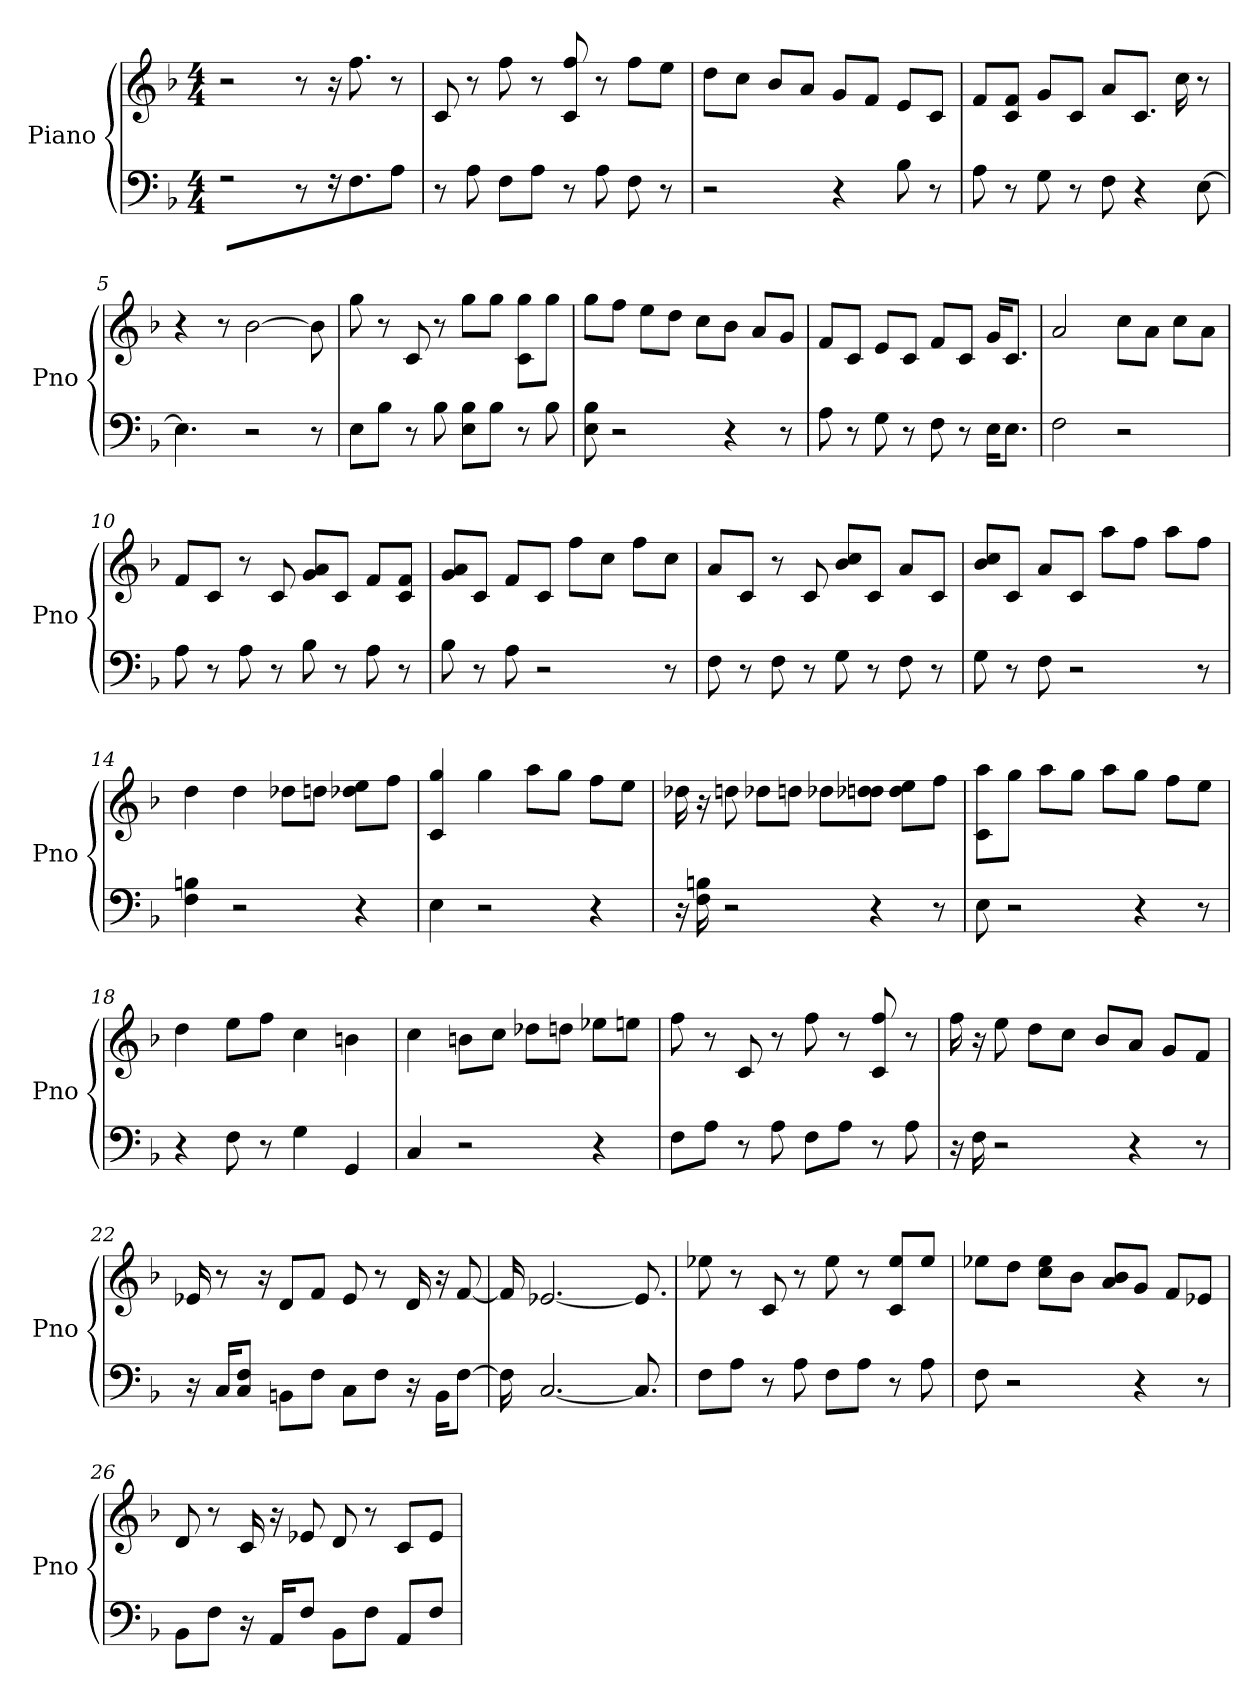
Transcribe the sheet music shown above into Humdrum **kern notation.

**kern	**kern
*part1	*part1
*staff2	*staff1
*I"Piano	*
*I'Pno	*
*clefF4	*clefG2
*k[b-]	*k[b-]
*F:	*F:
*M4/4	*M4/4
*MM162	*MM162
=1	=1
2r	2r
8r	8r
16r	16r
8.F	8.ff
8AJ	8r
=2	=2
8r	8c
8A	8r
8F\L	8ff
8A\J	8r
8r	8ff 8c
8A	8r
8F	8ff\L
8r	8ee\J
=3	=3
2r	8dd\L
.	8cc\J
.	8b-/L
.	8a/J
4r	8g/L
.	8f/J
8B-	8e/L
8r	8c/J
=4	=4
8A	8f/L
8r	8f/ 8c/J
8G	8g/L
8r	8c/J
8F	8a/L
4r	8.c/J
.	16cc
[8E	8r
=5	=5
4.E]	4r
.	8r
2r	[2b-
8r	8b-]
=6	=6
8E\L	8gg
8B-\J	8r
8r	8c
8B-	8r
8E\ 8B-\L	8gg\L
8B-\J	8gg\J
8r	8gg\ 8c\L
8B-	8gg\J
=7	=7
8B- 8E	8gg\L
2r	8ff\J
.	8ee\L
.	8dd\J
.	8cc\L
4r	8b-\J
.	8a/L
8r	8g/J
=8	=8
8A	8f/L
8r	8c/J
8G	8e/L
8r	8c/J
8F	8f/L
8r	8c/J
16E\KL	16g/KL
8.E\J	8.c/J
=9	=9
2F	2a
2r	8cc\L
.	8a\J
.	8cc\L
.	8a\J
=10	=10
8A	8f/L
8r	8c/J
8A	8r
8r	8c
8B-	8a/ 8g/L
8r	8c/J
8A	8f/L
8r	8f/ 8c/J
=11	=11
8B-	8a/ 8g/L
8r	8c/J
8A	8f/L
2r	8c/J
.	8ff\L
.	8cc\J
.	8ff\L
8r	8cc\J
=12	=12
8F	8a/L
8r	8c/J
8F	8r
8r	8c
8G	8cc/ 8b-/L
8r	8c/J
8F	8a/L
8r	8c/J
=13	=13
8G	8cc/ 8b-/L
8r	8c/J
8F	8a/L
2r	8c/J
.	8aa\L
.	8ff\J
.	8aa\L
8r	8ff\J
=14	=14
4B 4F	4dd
2r	4dd
.	8dd-\L
.	8dd\J
4r	8ee\ 8dd-\L
.	8ff\J
=15	=15
4E	4gg 4c
2r	4gg
.	8aa\L
.	8gg\J
4r	8ff\L
.	8ee\J
=16	=16
16r	16dd-
16B 16F	16r
2r	8dd
.	8dd-\L
.	8dd\J
.	8dd-\L
4r	8dd\ 8dd-\J
.	8dd-\ 8ee\L
8r	8ff\J
=17	=17
8E	8aa\ 8c\L
2r	8gg\J
.	8aa\L
.	8gg\J
.	8aa\L
4r	8gg\J
.	8ff\L
8r	8ee\J
=18	=18
4r	4dd
8F	8ee\L
8r	8ff\J
4G	4cc
4GG	4b
=19	=19
4C	4cc
2r	8b\L
.	8cc\J
.	8dd-\L
.	8dd\J
4r	8ee-\L
.	8ee\J
=20	=20
8F\L	8ff
8A\J	8r
8r	8c
8A	8r
8F\L	8ff
8A\J	8r
8r	8c 8ff
8A	8r
=21	=21
16r	16ff
16F	16r
2r	8ee
.	8dd\L
.	8cc\J
.	8b-/L
4r	8a/J
.	8g/L
8r	8f/J
=22	=22
16r	16e-
16C/KL	8r
8F/ 8C/J	.
.	16r
8BB\L	8d/L
8F\J	8f/J
8C\L	8e-
8F\J	8r
16r	16d
16BB\KL	16r
[8F\J	[8f
=23	=23
16F]	16f]
[2.C	[2.e-
8.C]	8.e-]
=24	=24
8F\L	8ee-
8A\J	8r
8r	8c
8A	8r
8F\L	8ee-
8A\J	8r
8r	8c/ 8ee-/L
8A	8ee-/J
=25	=25
8F	8ee-\L
2r	8dd\J
.	8cc\ 8ee-\L
.	8b-\J
.	8b-/ 8a/L
4r	8g/J
.	8f/L
8r	8e-/J
=26	=26
8BB-\L	8d
8F\J	8r
16r	16c
16AA/KL	16r
8F/J	8e-
8BB-\L	8d
8F\J	8r
8AA/L	8c/L
8F/J	8e-/J
=	=
*-	*-
